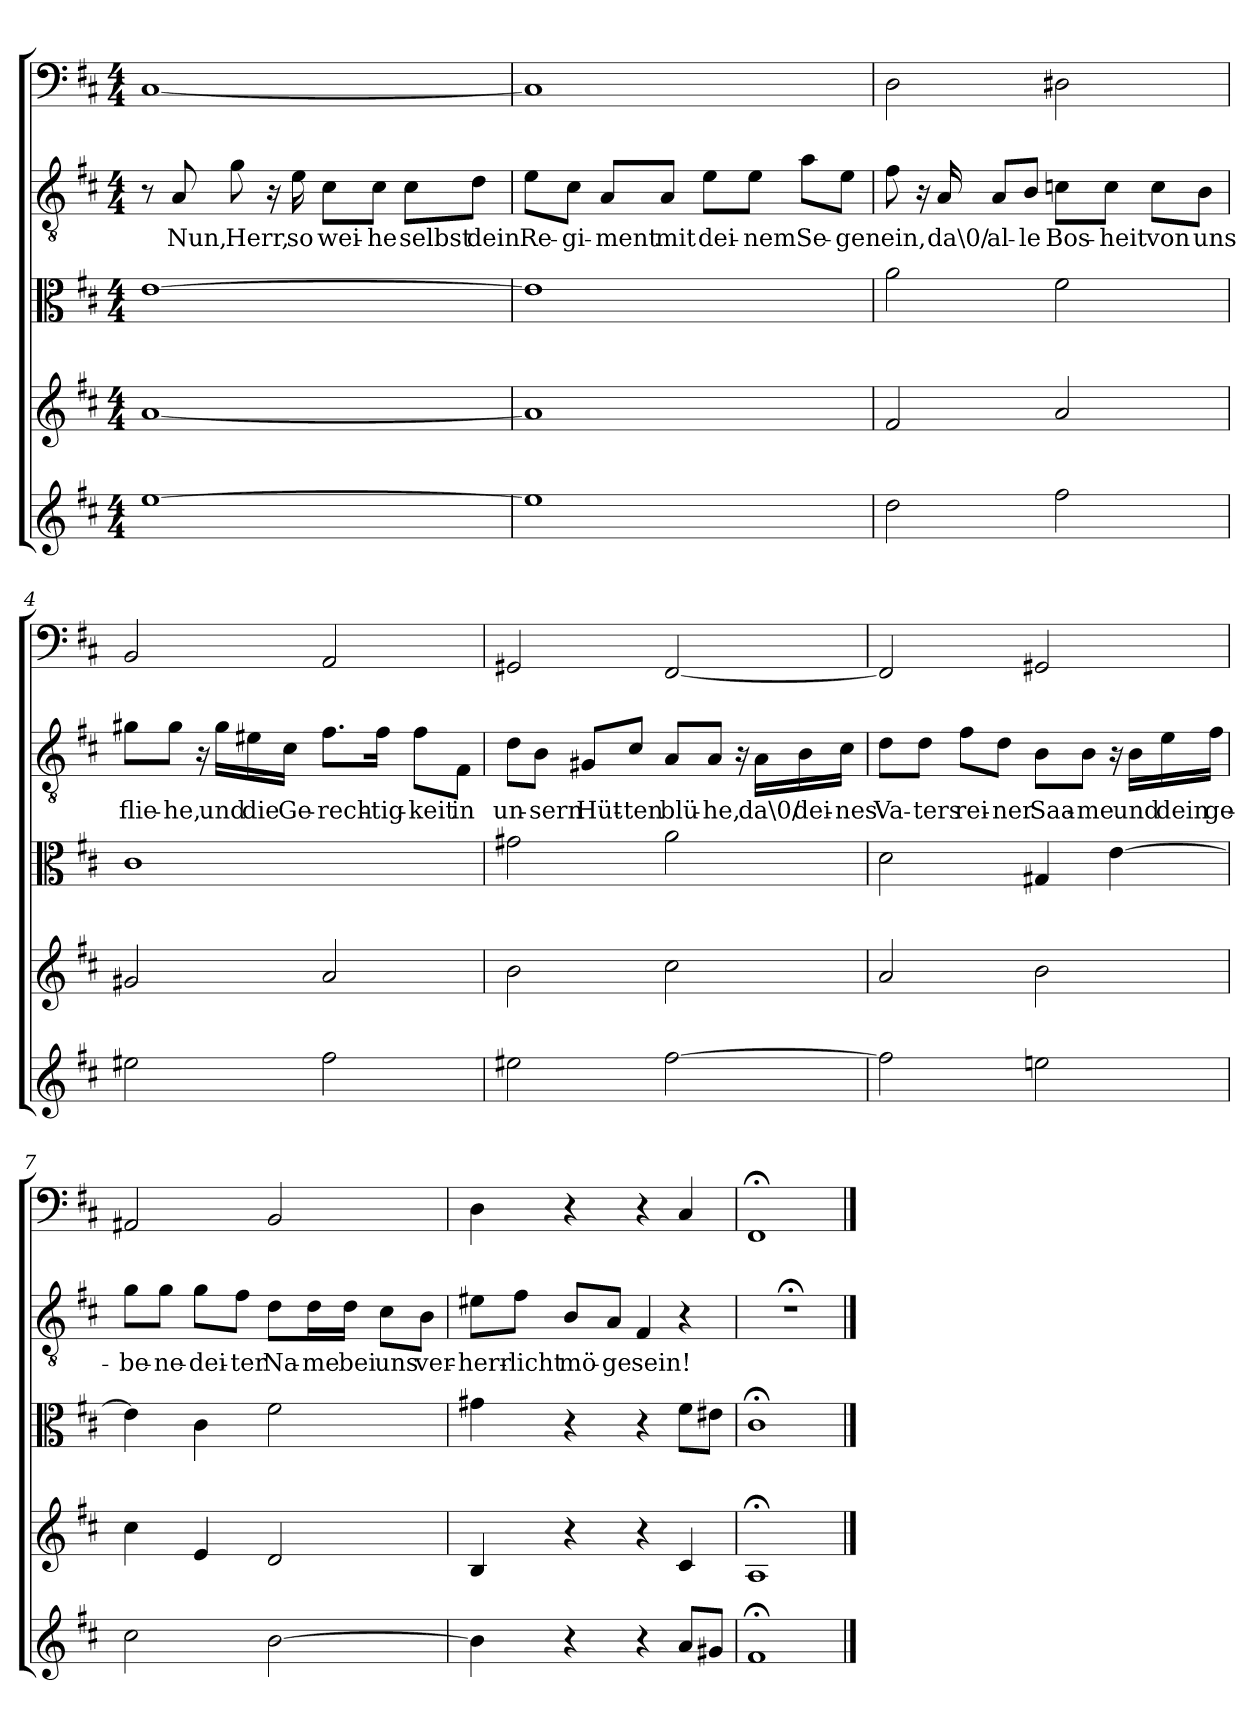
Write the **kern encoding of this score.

**kern	**kern	**kern	**kern	**text	**kern
*part5	*part4	*part3	*part2	*part2	*part1
*staff5	*staff4	*staff3	*staff2	*staff2	*staff1
*clefG2	*clefG2	*clefC3	*clefGv2	*	*clefF4
*k[f#c#]	*k[f#c#]	*k[f#c#]	*k[f#c#]	*	*k[f#c#]
*D:	*D:	*D:	*D:	*	*D:
*M4/4	*M4/4	*M4/4	*M4/4	*	*M4/4
=1	=1	=1	=1	=1	=1
[1ee\	[1a/	[1e\	8r	.	[1C#/
.	.	.	8A/	Nun,	.
.	.	.	8g\	Herr,	.
.	.	.	16r	.	.
.	.	.	16e\	so	.
.	.	.	8c#\L	wei-	.
.	.	.	8c#\J	-he	.
.	.	.	8c#\L	selbst	.
.	.	.	8d\J	dein	.
=2	=2	=2	=2	=2	=2
1ee\]	1a/]	1e\]	8e\L	Re-	1C#/]
.	.	.	8c#\J	-gi-	.
.	.	.	8A/L	-ment	.
.	.	.	8A/J	mit	.
.	.	.	8e\L	dei-	.
.	.	.	8e\J	-nem	.
.	.	.	8a\L	Se-	.
.	.	.	8e\J	-gen	.
=3	=3	=3	=3	=3	=3
2dd\	2f#/	2a\	8f#\	ein,	2D\
.	.	.	16r	.	.
.	.	.	16A/	da\0/	.
.	.	.	8A/L	al-	.
.	.	.	8B/J	-le	.
2ff#\	2a/	2f#\	8cn\L	Bos-	2D#X\
.	.	.	8c\J	-heit	.
.	.	.	8c\L	von	.
.	.	.	8B\J	uns	.
=4	=4	=4	=4	=4	=4
2ee#X\	2g#X/	1c#\	8g#X\L	flie-	2BB/
.	.	.	8g#\J	-he,	.
.	.	.	16r	.	.
.	.	.	16g#\LL	und	.
.	.	.	16e#X\	die	.
.	.	.	16c#\JJ	Ge-	.
2ff#\	2a/	.	8.f#\L	-rech-	2AA/
.	.	.	16f#\Jk	-tig-	.
.	.	.	8f#\L	-keit	.
.	.	.	8F#\J	in	.
=5	=5	=5	=5	=5	=5
2ee#X\	2b\	2g#X\	8d\L	un-	2GG#X/
.	.	.	8B\J	-sern	.
.	.	.	8G#X/L	Hüt-	.
.	.	.	8c#/J	-ten	.
[2ff#\	2cc#\	2a\	8A/L	blü-	[2FF#/
.	.	.	8A/J	-he,	.
.	.	.	16r	.	.
.	.	.	16A\LL	da\0/	.
.	.	.	16B\	dei-	.
.	.	.	16c#\JJ	-nes	.
=6	=6	=6	=6	=6	=6
2ff#\]	2a/	2d\	8d\L	Va-	2FF#/]
.	.	.	8d\J	-ters	.
.	.	.	8f#\L	rei-	.
.	.	.	8d\J	-ner	.
2een\	2b\	4G#X/	8B\L	Saa-	2GG#X/
.	.	.	8B\J	-me	.
.	.	[4e\	16r	.	.
.	.	.	16B\LL	und	.
.	.	.	16e\	dein	.
.	.	.	16f#\JJ	ge-	.
=7	=7	=7	=7	=7	=7
2cc#\	4cc#\	4e\]	8g\L	-be-	2AA#X/
.	.	.	8g\J	-ne-	.
.	4e/	4c#\	8g\L	-dei-	.
.	.	.	8f#\J	-ter	.
[2b\	2d/	2f#\	8d\L	Na-	2BB/
.	.	.	16d\L	-me	.
.	.	.	16d\JJ	bei	.
.	.	.	8c#\L	uns	.
.	.	.	8B\J	ver-	.
=8	=8	=8	=8	=8	=8
4b\]	4B/	4g#X\	8e#X\L	-herr-	4D\
.	.	.	8f#\J	-licht	.
4r	4r	4r	8B/L	mö-	4r
.	.	.	8A/J	-ge	.
4r	4r	4r	4F#/	sein!	4r
8a/L	4c#/	8f#\L	4r	.	4C#/
8g#X/J	.	8e#X\J	.	.	.
=9	=9	=9	=9	=9	=9
1f#;</	1A;</	1c#;<\	1r;<	.	1FF#;</
==	==	==	==	==	==
*-	*-	*-	*-	*-	*-
